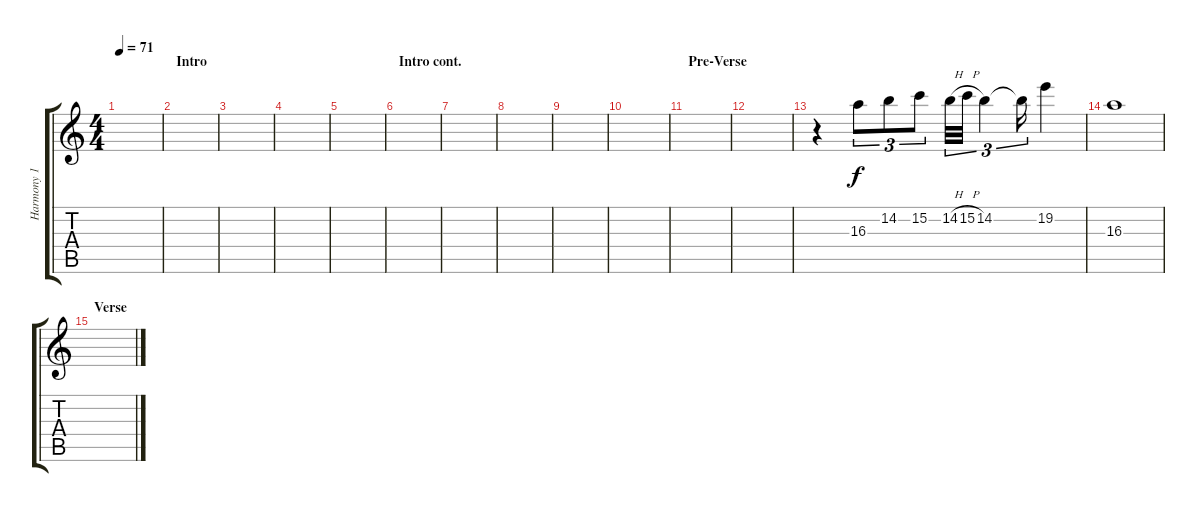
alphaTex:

\track ("Harmony 1" "Harmony 1") {instrument distortionguitar}
\staff {score tabs}
\tuning (D4 A3 F3 C3 G2 C2) {hide}
\ts (4 4)
\tempo 71
\clef g2
\ks c
|
\section ("" "Intro")
|
|
|
|
\section ("" "Intro cont.")
|
|
|
|
|
\section ("" "Pre-Verse")
|
|
r.4 16.3.8{tu (3 2)} 14.2.8{tu (3 2)} 15.2.8{tu (3 2)} 14.2{h}.32{tu (3 2)} 15.2{h}.32{tu (3 2)} 14.2.4{tu (3 2)} 14.2{t}.16{tu (3 2)} 19.2.4 |
16.3.1 |
\section ("" "Verse")
